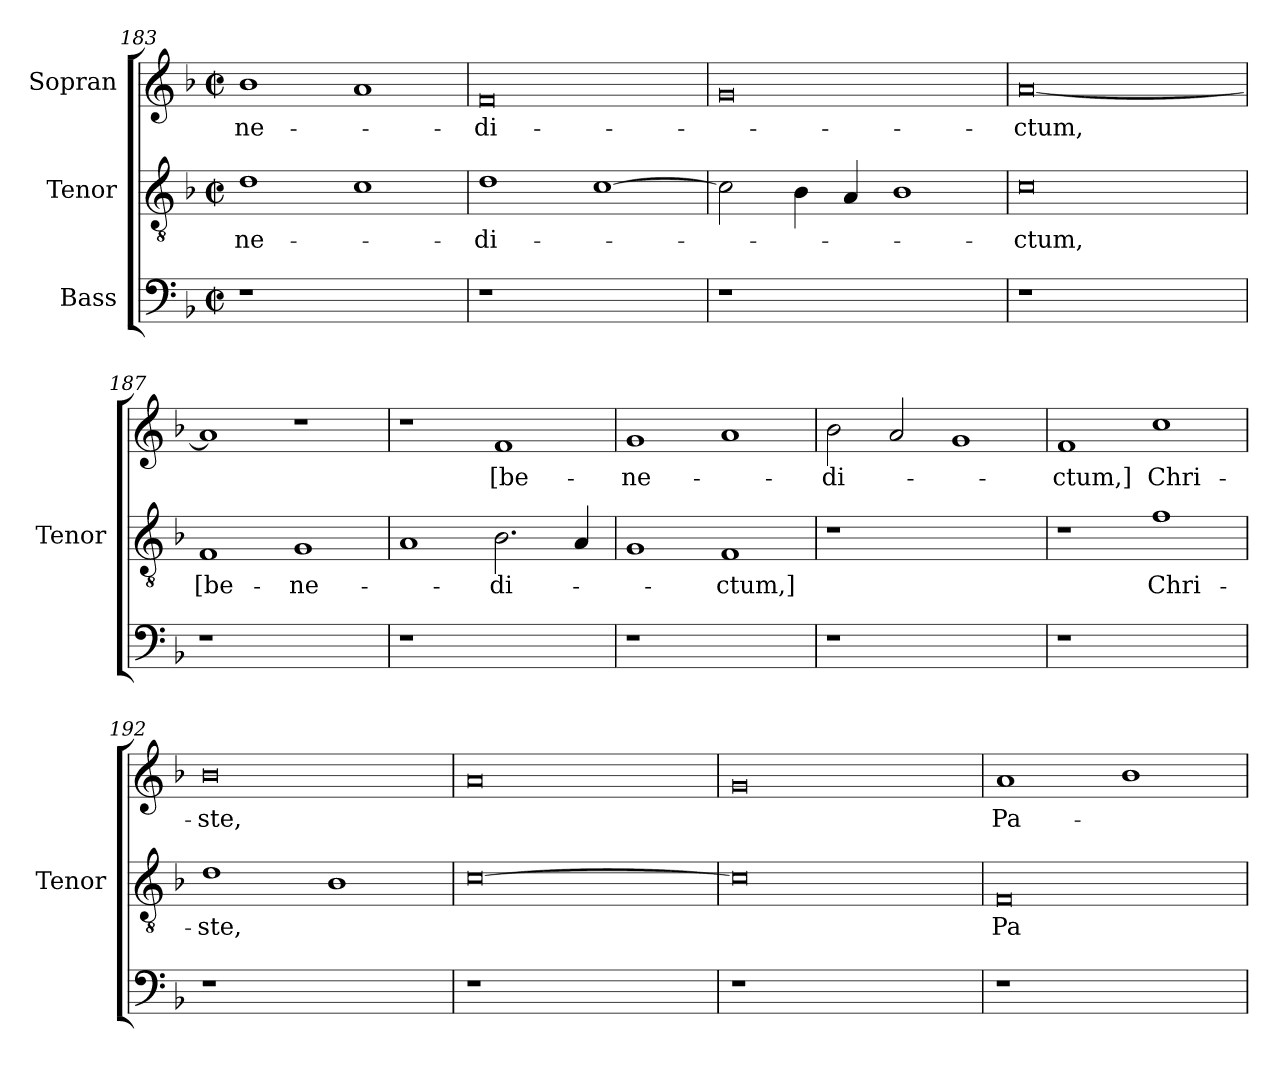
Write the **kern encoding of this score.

**kern	**kern	**text	**kern	**text
*part3	*part2	*part2	*part1	*part1
*staff3	*staff2	*staff2	*staff1	*staff1
*I"Bass	*I"Tenor	*	*I"Sopran	*
*	*I'Tenor	*	*	*
*clefF4	*clefGv2	*	*clefG2	*
*	*ITrd7c12	*	*	*
*k[b-]	*k[b-]	*	*k[b-]	*
*F:	*F:	*	*F:	*
*M2/2	*M2/2	*	*M2/2	*
*met(c|)	*met(c|)	*	*met(c|)	*
=183	=183	=183	=183	=183
!LO:N:vis=1	!	!	!	!
!	!	!LO:LY:b:color=#000000	!	!
!	!	!	!	!LO:LY:b:color=#000000
1r	1Di	-ne-	1b-i	-ne-
1ryy	1Ci	.	1ai	.
=184	=184	=184	=184	=184
!LO:N:vis=1	!	!	!	!
!	!	!LO:LY:b:color=#000000	!	!
!	!	!	!	!LO:LY:b:color=#000000
1r	1Di	-di-	0fi	-di-
1ryy	[>1Ci	.	.	.
=185	=185	=185	=185	=185
!LO:N:vis=1	!	!	!	!
1r	2Ci\]	.	0gi	.
.	4BB-i\	.	.	.
.	4AAi/	.	.	.
1ryy	1BB-i	.	.	.
=186	=186	=186	=186	=186
!LO:N:vis=1	!	!	!	!
!	!	!LO:LY:b:color=#000000	!	!
!	!	!	!	!LO:LY:b:color=#000000
1r	0Ci	-ctum,	[<0ai	-ctum,
1ryy	.	.	.	.
=187	=187	=187	=187	=187
!LO:N:vis=1	!	!	!	!
!	!	!LO:LY:b:color=#000000	!	!
1r	1FFi	[be-	1ai]	.
!	!	!LO:LY:b:color=#000000	!	!
1ryy	1GGi	-ne-	1r	.
=188	=188	=188	=188	=188
!LO:N:vis=1	!	!	!	!
1r	1AAi	.	1r	.
!	!	!LO:LY:b:color=#000000	!	!
!	!	!	!	!LO:LY:b:color=#000000
1ryy	2.BB-i\	-di-	1fi	[be-
.	4AAi/	.	.	.
=189	=189	=189	=189	=189
!LO:N:vis=1	!	!	!	!
!	!	!	!	!LO:LY:b:color=#000000
1r	1GGi	.	1gi	-ne-
!	!	!LO:LY:b:color=#000000	!	!
1ryy	1FFi	-ctum,]	1ai	.
=190	=190	=190	=190	=190
!LO:N:vis=1	!LO:N:vis=1	!	!	!
!	!	!	!	!LO:LY:b:color=#000000
1r	1r	.	2b-i\	-di-
.	.	.	2ai/	.
1ryy	1ryy	.	1gi	.
!!LO:LB:g=z
=191	=191	=191	=191	=191
!LO:N:vis=1	!	!	!	!
!	!	!	!	!LO:LY:b:color=#000000
1r	1r	.	1fi	-ctum,]
!	!	!LO:LY:b:color=#000000	!	!
!	!	!	!	!LO:LY:b:color=#000000
1ryy	1Fi	Chri-	1cci	Chri-
=192	=192	=192	=192	=192
!LO:N:vis=1	!	!	!	!
!	!	!LO:LY:b:color=#000000	!	!
!	!	!	!	!LO:LY:b:color=#000000
1r	1Di	-ste,	0b-i	-ste,
1ryy	1BB-i	.	.	.
=193	=193	=193	=193	=193
!LO:N:vis=1	!	!	!	!
1r	[>0Ci	.	0ai	.
1ryy	.	.	.	.
=194	=194	=194	=194	=194
!LO:N:vis=1	!	!	!	!
1r	0Ci]	.	0gi	.
1ryy	.	.	.	.
=195	=195	=195	=195	=195
!LO:N:vis=1	!	!	!	!
!	!	!LO:LY:b:color=#000000	!	!
!	!	!	!	!LO:LY:b:color=#000000
1r	0FFi	Pa-	1ai	Pa-
1ryy	.	.	1b-i	.
=	=	=	=	=
*-	*-	*-	*-	*-
